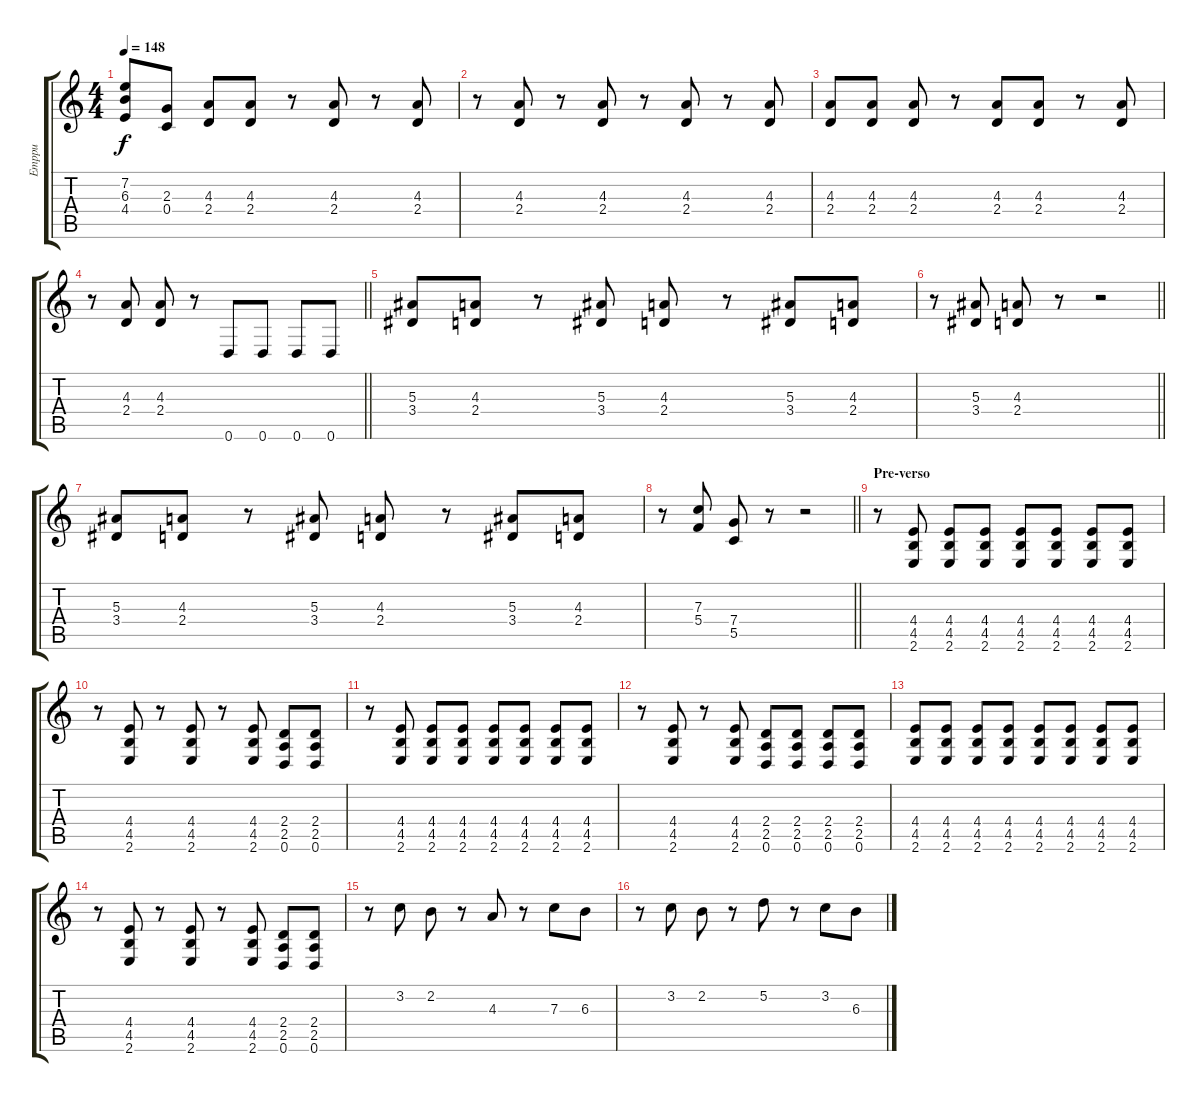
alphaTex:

\track ("Emppu" "Emppu") {instrument overdrivenguitar}
\staff {score tabs}
\tuning (D4 A3 F3 C3 G2 D2) {hide}
\ts (4 4)
\tempo 148
\clef g2
\ks c
(7.2 6.3 4.4).8{dy f} (2.3 0.4).8 (4.3 2.4).8 (4.3 2.4).8 r.8 (4.3 2.4).8 r.8 (4.3 2.4).8 |
r.8 (4.3 2.4).8 r.8 (4.3 2.4).8 r.8 (4.3 2.4).8 r.8 (4.3 2.4).8 |
(4.3 2.4).8 (4.3 2.4).8 (4.3 2.4).8 r.8 (4.3 2.4).8 (4.3 2.4).8 r.8 (4.3 2.4).8 |
\barLineRight lightlight
r.8 (4.3 2.4).8 (4.3 2.4).8 r.8 0.6.8 0.6.8 0.6.8 0.6.8 |
(5.3 3.4).8 (4.3 2.4).8 r.8 (5.3 3.4).8 (4.3 2.4).8 r.8 (5.3 3.4).8 (4.3 2.4).8 |
\barLineRight lightlight
r.8 (5.3 3.4).8 (4.3 2.4).8 r.8 r.2 |
(5.3 3.4).8 (4.3 2.4).8 r.8 (5.3 3.4).8 (4.3 2.4).8 r.8 (5.3 3.4).8 (4.3 2.4).8 |
\barLineRight lightlight
r.8 (7.3 5.4).8 (7.4 5.5).8 r.8 r.2 |
\section ("" "Pre-verso")
r.8{volume 12} (4.4 4.5 2.6).8 (4.4 4.5 2.6).8 (4.4 4.5 2.6).8 (4.4 4.5 2.6).8 (4.4 4.5 2.6).8 (4.4 4.5 2.6).8 (4.4 4.5 2.6).8 |
r.8 (4.4 4.5 2.6).8 r.8 (4.4 4.5 2.6).8 r.8 (4.4 4.5 2.6).8 (2.4 2.5 0.6).8 (2.4 2.5 0.6).8 |
r.8 (4.4 4.5 2.6).8 (4.4 4.5 2.6).8 (4.4 4.5 2.6).8 (4.4 4.5 2.6).8 (4.4 4.5 2.6).8 (4.4 4.5 2.6).8 (4.4 4.5 2.6).8 |
r.8 (4.4 4.5 2.6).8 r.8 (4.4 4.5 2.6).8 (2.4 2.5 0.6).8 (2.4 2.5 0.6).8 (2.4 2.5 0.6).8 (2.4 2.5 0.6).8 |
(4.4 4.5 2.6).8 (4.4 4.5 2.6).8 (4.4 4.5 2.6).8 (4.4 4.5 2.6).8 (4.4 4.5 2.6).8 (4.4 4.5 2.6).8 (4.4 4.5 2.6).8 (4.4 4.5 2.6).8 |
r.8 (4.4 4.5 2.6).8 r.8 (4.4 4.5 2.6).8 r.8 (4.4 4.5 2.6).8 (2.4 2.5 0.6).8 (2.4 2.5 0.6).8 |
r.8 3.2.8 2.2.8 r.8 4.3.8 r.8 7.3.8 6.3.8 |
r.8 3.2.8 2.2.8 r.8 5.2.8 r.8 3.2.8 6.3.8
